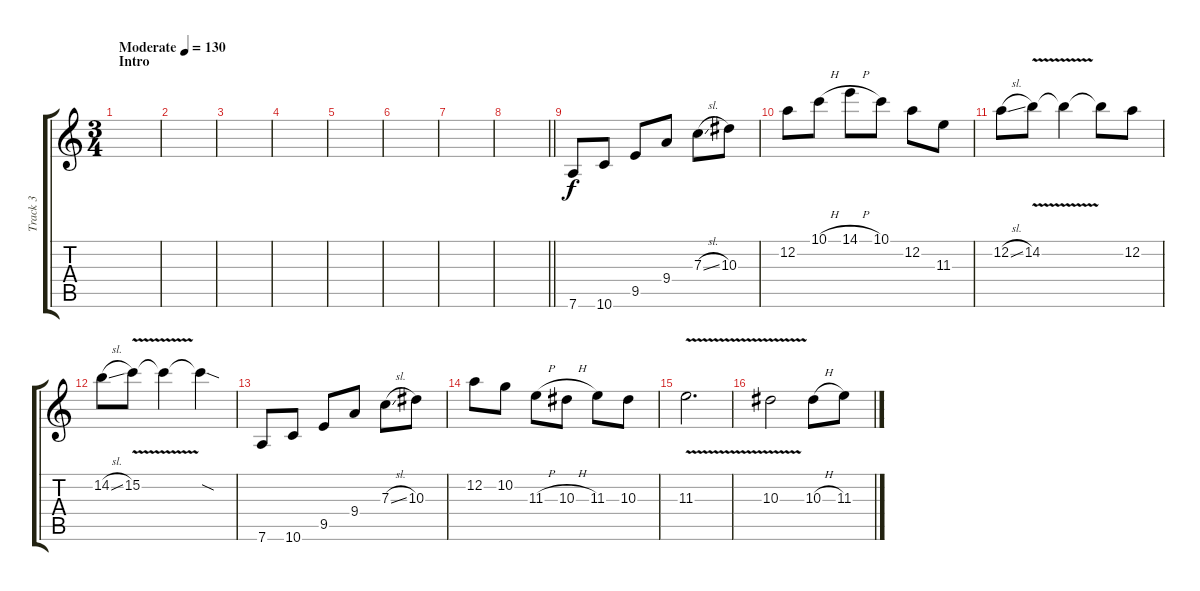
\track ("Track 3" "Track 3") {instrument distortionguitar}
\staff {score tabs}
\tuning (D4 A3 F3 C3 G2 D2) {hide}
\ts (3 4)
\section ("" "Intro")
\tempo (130 "Moderate")
\clef g2
\ks c
|
|
|
|
|
|
|
\barLineRight lightlight
|
\section ("" "")
7.6.8 10.6.8 9.5.8 9.4.8 7.3{sl}.8 10.3.8 |
12.2.8 10.1{h}.8 14.1{h}.8 10.1.8 12.2.8 11.3.8 |
12.2{sl}.8 14.2{v}.8 14.2{t}.4 14.2{t}.8 12.2.8 |
14.2{sl}.8 15.2{v}.8 15.2{t}.4 15.2{sod t}.4 |
7.6.8 10.6.8 9.5.8 9.4.8 7.3{sl}.8 10.3.8 |
12.2.8 10.2.8 11.3{h}.8 10.3{h}.8 11.3.8 10.3.8 |
11.3{v}.2{d} |
10.3{v}.2 10.3{h}.8 11.3.8
